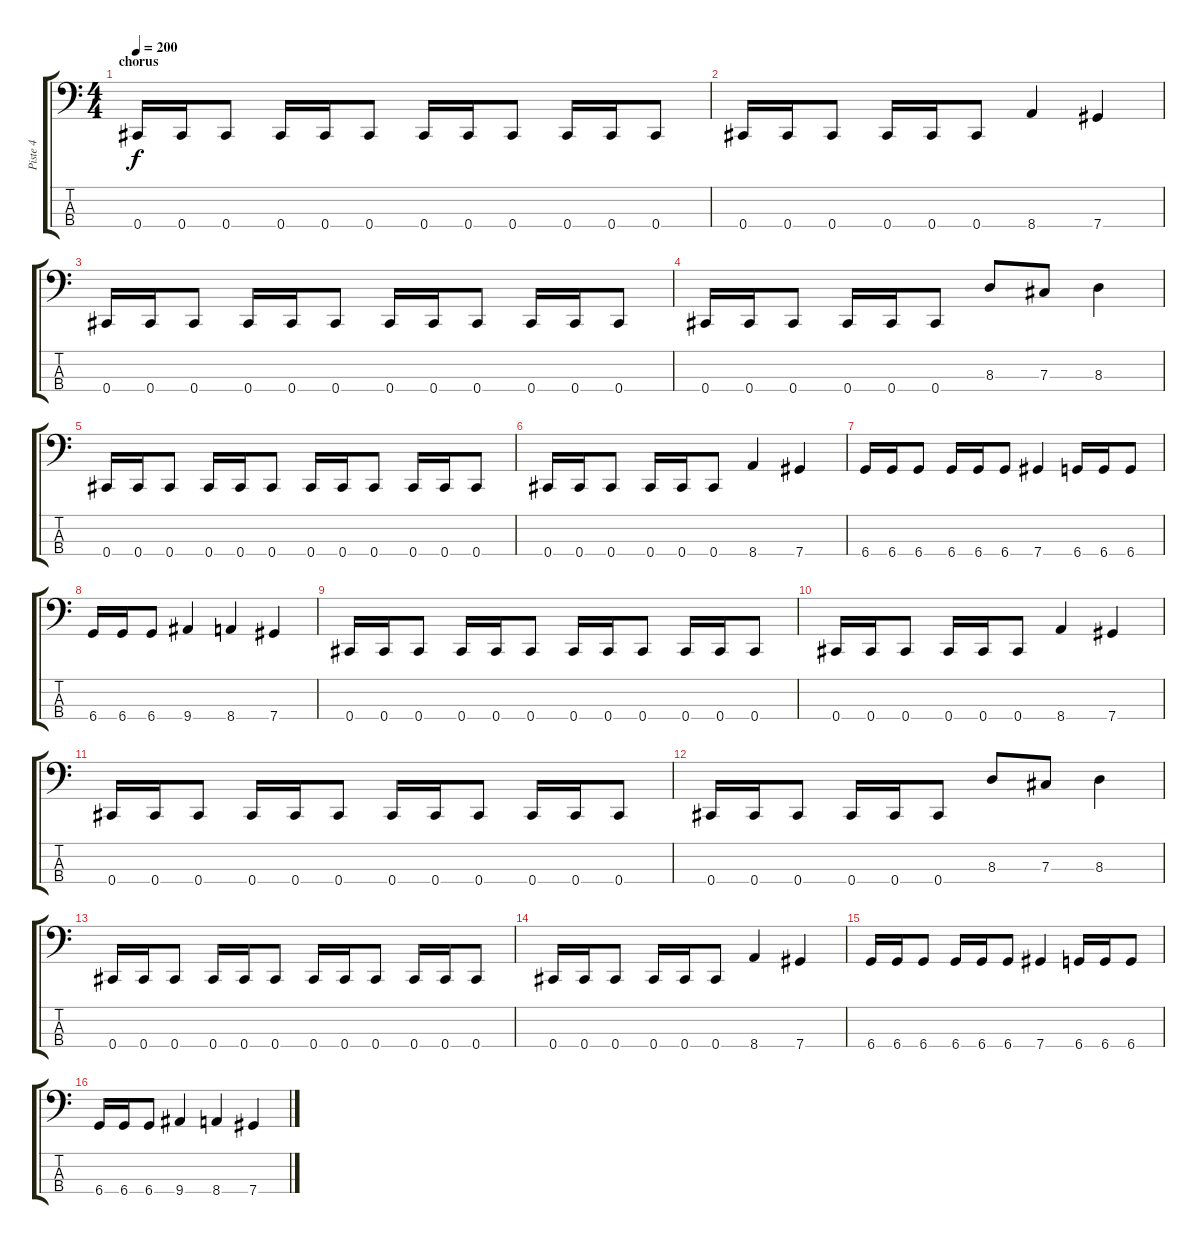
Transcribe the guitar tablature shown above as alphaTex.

\track ("Piste 4" "Piste 4") {instrument electricbassfinger}
\staff {score tabs}
\tuning (E2 B1 Gb1 Db1) {hide}
\ts (4 4)
\section ("" "chorus")
\tempo 200
\clef f4
\ks c
0.4.16{dy f} 0.4.16 0.4.8 0.4.16 0.4.16 0.4.8 0.4.16 0.4.16 0.4.8 0.4.16 0.4.16 0.4.8 |
0.4.16 0.4.16 0.4.8 0.4.16 0.4.16 0.4.8 8.4.4 7.4.4 |
0.4.16 0.4.16 0.4.8 0.4.16 0.4.16 0.4.8 0.4.16 0.4.16 0.4.8 0.4.16 0.4.16 0.4.8 |
0.4.16 0.4.16 0.4.8 0.4.16 0.4.16 0.4.8 8.3.8 7.3.8 8.3.4 |
0.4.16 0.4.16 0.4.8 0.4.16 0.4.16 0.4.8 0.4.16 0.4.16 0.4.8 0.4.16 0.4.16 0.4.8 |
0.4.16 0.4.16 0.4.8 0.4.16 0.4.16 0.4.8 8.4.4 7.4.4 |
6.4.16 6.4.16 6.4.8 6.4.16 6.4.16 6.4.8 7.4.4 6.4.16 6.4.16 6.4.8 |
6.4.16 6.4.16 6.4.8 9.4.4 8.4.4 7.4.4 |
0.4.16 0.4.16 0.4.8 0.4.16 0.4.16 0.4.8 0.4.16 0.4.16 0.4.8 0.4.16 0.4.16 0.4.8 |
0.4.16 0.4.16 0.4.8 0.4.16 0.4.16 0.4.8 8.4.4 7.4.4 |
0.4.16 0.4.16 0.4.8 0.4.16 0.4.16 0.4.8 0.4.16 0.4.16 0.4.8 0.4.16 0.4.16 0.4.8 |
0.4.16 0.4.16 0.4.8 0.4.16 0.4.16 0.4.8 8.3.8 7.3.8 8.3.4 |
0.4.16 0.4.16 0.4.8 0.4.16 0.4.16 0.4.8 0.4.16 0.4.16 0.4.8 0.4.16 0.4.16 0.4.8 |
0.4.16 0.4.16 0.4.8 0.4.16 0.4.16 0.4.8 8.4.4 7.4.4 |
6.4.16 6.4.16 6.4.8 6.4.16 6.4.16 6.4.8 7.4.4 6.4.16 6.4.16 6.4.8 |
6.4.16 6.4.16 6.4.8 9.4.4 8.4.4 7.4.4
